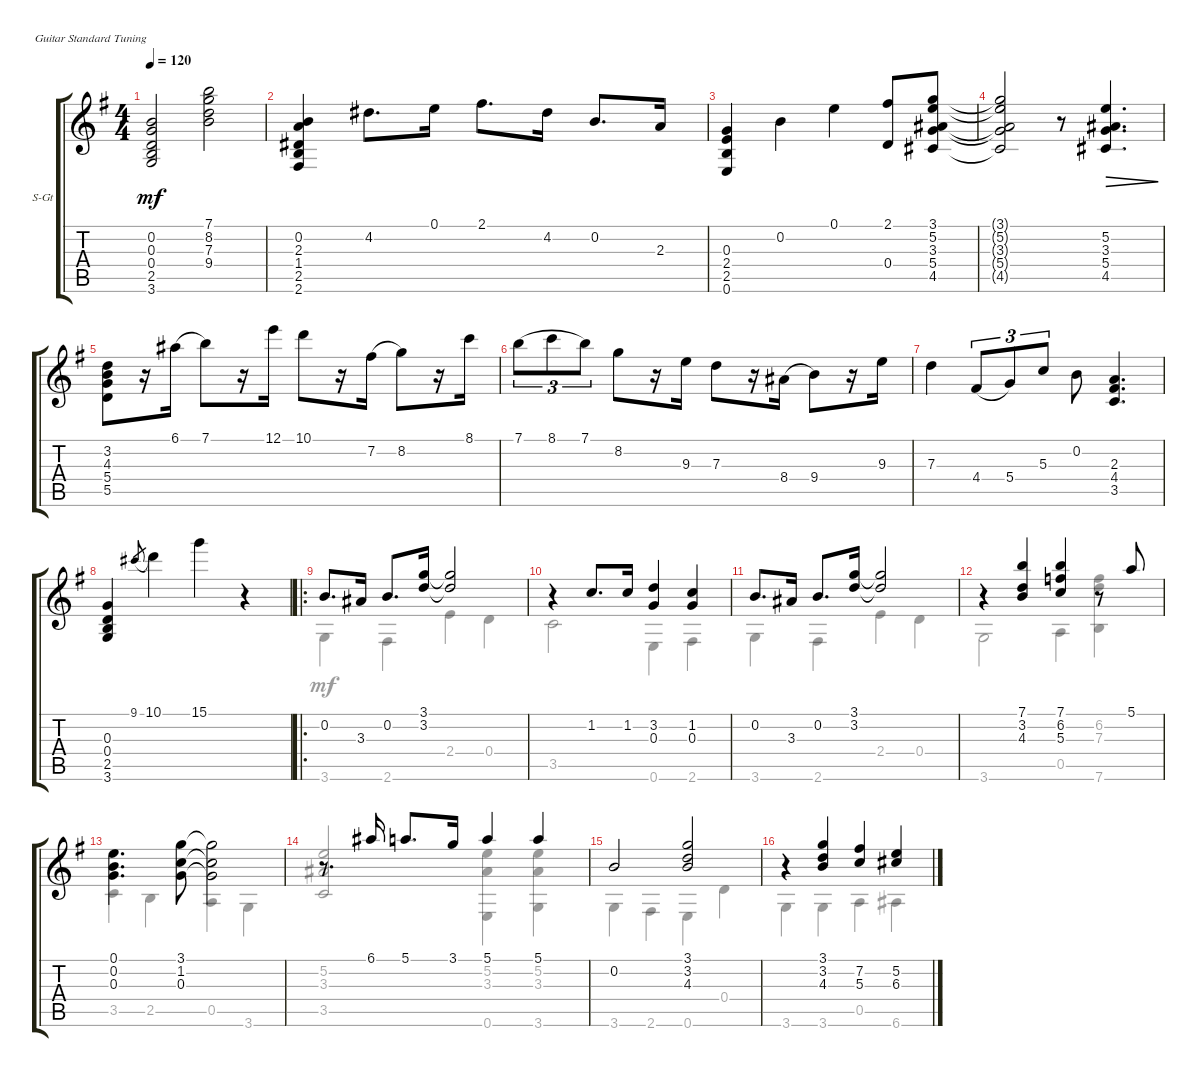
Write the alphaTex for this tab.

\defaultSystemsLayout 4
\bracketExtendMode groupsimilarinstruments
\firstSystemTrackNameOrientation horizontal
\otherSystemsTrackNameOrientation horizontal
\track ("Steel Guitar" "S-Gt") {instrument acousticguitarsteel}
\staff {score tabs}
\tuning (E4 B3 G3 D3 A2 E2)
\voice
\ts (4 4)
\tempo 120
\clef g2
\ks g
(3.6 2.5 0.4 0.3 0.2).2{dy mf instrument acousticguitarsteel} (9.4 7.3 8.2 7.1).2 |
(2.6 2.5 1.4 2.3 0.2).4 4.2.8{d} 0.1.16 2.1.8{d} 4.2.16 0.2.8{d} 2.3.16 |
(0.6 2.5 2.4 0.3).4 0.2.4 0.1.4 (0.4 2.1).8 (4.5 5.4 3.3 5.2 3.1).8 |
(4.5{t} 5.4{t} 3.3{t} 5.2{t} 3.1{t}).2 r.8 (4.5 5.4 3.3 5.2).4{d dec} |
(5.5 5.4 4.3 3.2).8 r.16 6.1.16{legatoorigin} 7.1.8 r.16 12.1.16 10.1.8 r.16 7.2.16{legatoorigin} 8.2.8 r.16 8.1.16 |
7.1.8{tu (3 2) legatoorigin} 8.1.8{tu (3 2) legatoorigin} 7.1.8{tu (3 2)} 8.2.8 r.16 9.3.16 7.3.8 r.16 8.4.16{legatoorigin} 9.4.8 r.16 9.3.16 |
7.3.4 4.4.8{tu (3 2) legatoorigin} 5.4.8{tu (3 2)} 5.3.8{tu (3 2)} 0.2.8 (3.5 4.4 2.3).4{d} |
(3.6 2.5 0.4 0.3).4 9.1.8{gr legatoorigin} 10.1.4 15.1.4 r.4 |
\ro
0.2.8{d} 3.3.16 0.2.8{d} (3.2 3.1).16 (3.1{t} 3.2{t}).2 |
r.4 1.2.8{d} 1.2.16 (0.3 3.2).4 (0.3 1.2).4 |
0.2.8{d} 3.3.16 0.2.8{d} (3.2 3.1).16 (3.1{t} 3.2{t}).2 |
r.4 (4.3 3.2 7.1).4 (5.3 6.2 7.1).4 r.8 5.1.8 |
(0.3 0.2 0.1).4{d beam invert} (0.3 1.2 3.1).8{beam invert} (0.3{t} 1.2{t} 3.1{t}).2{beam invert} |
r.8{d} 6.1.16 5.1.8{d} 3.1.16 5.1.4 5.1.4 |
0.2.2 (4.3 3.2 3.1).2 |
r.4 (4.3 3.2 3.1).4 (5.3 7.2).4 (6.3 5.2).4
\voice
\clef g2
\ottava regular
\simile none
\ks g
|
|
|
|
|
|
|
|
3.6.4 2.6.4 2.4.4 0.4.4 |
3.5.2 0.6.4 2.6.4 |
3.6.4 2.6.4 2.4.4 0.4.4 |
3.6.2 0.5.4 (7.6 7.3 6.2).4 |
3.5.4 2.5.4 0.5.4 3.6.4 |
(3.5 3.3 5.2).2{beam invert} (0.6 3.3 5.2).4 (3.6 3.3 5.2).4 |
3.6.4 2.6.4 0.6.4 0.4.4 |
3.6.4 3.6.4 0.5.4 6.6.4
